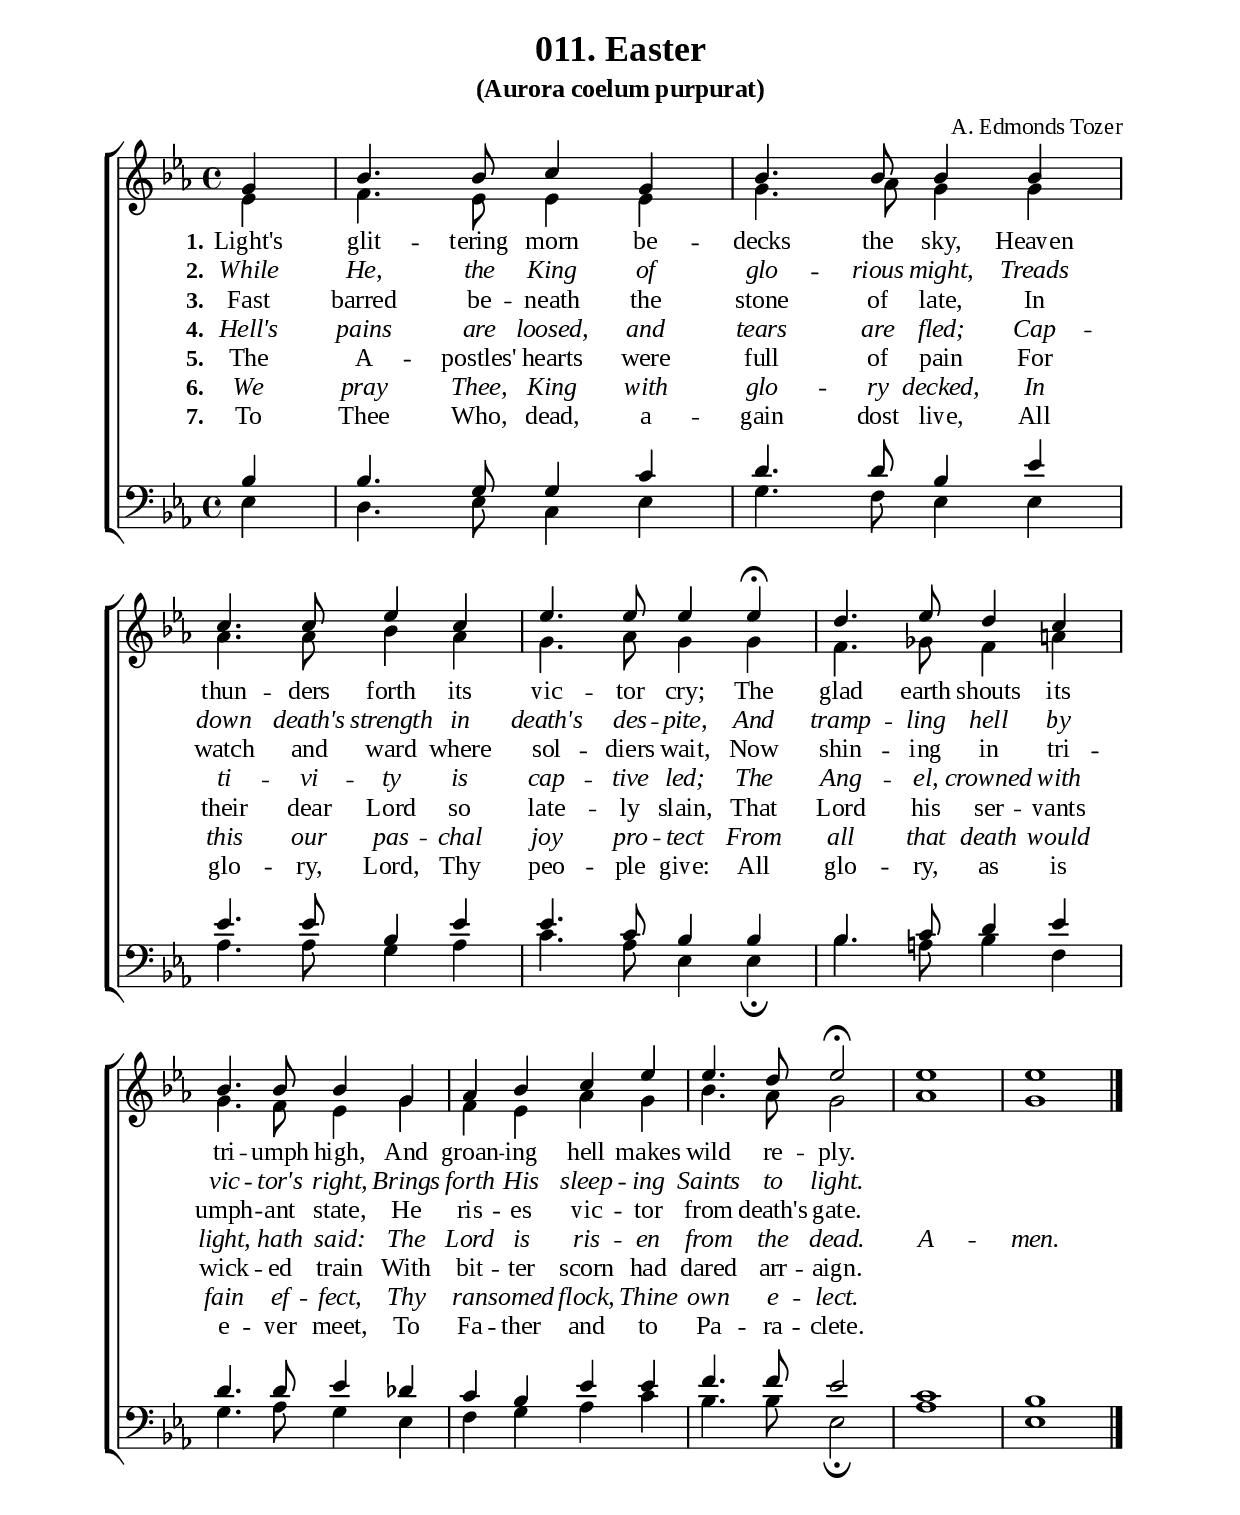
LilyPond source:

%%%%%%%%%%%%%%%%%%%%%%%%%%%%%
% CONTENTS OF THIS DOCUMENT
% 1. Common settings
% 2. Soprano verse music
% 3. Alto verse music
% 4. Tenor verse music
% 5. Basso verse music
% 6. Verse lyrics
% 7. Layout
%%%%%%%%%%%%%%%%%%%%%%%%%%%%%

%%%%%%%%%%%%%%%%%%%%%%%%%%%%%
% 1. Common settings
%%%%%%%%%%%%%%%%%%%%%%%%%%%%%
\version "2.18.2"

\header {
  title = "011. Easter"
  subtitle = "(Aurora coelum purpurat)"
  %poet = ""
  composer = "A. Edmonds Tozer"
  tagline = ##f
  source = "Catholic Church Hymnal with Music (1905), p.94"
  %site = ""
}

globalSettings= {
  \key c \minor
  \time 4/4
  %\override Score.BarNumber.break-visibility = ##(#t #t #t)
  \override Score.BarNumber.break-visibility = ##(#f #f #f)
}

verseSettings = {
  \phrasingSlurDashed
}

\paper {
  #(set-paper-size "a4")
  top-margin = 15\mm
  bottom-marign = 15\mm
  left-margin = 20\mm
  right-margin = 20\mm
  indent = #0
  #(define fonts
	 (make-pango-font-tree "Liberation Serif"
	 		       "Liberation Serif"
			       "Liberation Serif"
			       (/ 20 20)))
}

printItalic = \with {
  \override LyricText.font-shape = #'italic
}

%%%%%%%%%%%%%%%%%%%%%%%%%%%%%
% 2. Soprano verse music
%%%%%%%%%%%%%%%%%%%%%%%%%%%%%
musicVerseSoprano = \relative c' {
 \partial 4 g'4 |
  %{  1 %} bes4. bes8 c4 g |
  %{	2 %} bes4. bes8 bes4 bes \break \bar "|"
  %{	3 %} c4. c8 ees4 c |
  %{	4 %} ees4. ees8 ees4 ees \! \fermata |
  %{	5 %} d4. ees8 d4 c \break \bar "|"
  %{	6 %} bes4. bes8 bes4 g | 
  %{	7 %} aes4 bes c ees |
  %{	8 %} ees4. d8 ees2 \! \fermata |
  %{	9 %} ees1 |
  %{ 10%} ees1 \bar "|."
  
}

%%%%%%%%%%%%%%%%%%%%%%%%%%%%%
% 3. Alto verse music
%%%%%%%%%%%%%%%%%%%%%%%%%%%%%
musicVerseAlto = \relative c' {
 \partial 4 ees4 |
  %{	1 %} f4. ees8 ees4 ees |
  %{	2 %} g4. aes8 g4 g \break \bar "|"
  %{	3 %} aes4. aes8 bes4 aes |
  %{	4 %} g4. aes8 g4 g |
  %{	5 %} f4. ges8 f4 a \break \bar "|"
  %{	6 %} g4. f8 ees4 g | 
  %{	7 %} f ees aes g |
  %{	8 %} bes4. aes8 g2 |
  %{	9 %} aes1 |
  %{ 10%} g1
 
}

%%%%%%%%%%%%%%%%%%%%%%%%%%%%%
% 4. Tenor verse music
%%%%%%%%%%%%%%%%%%%%%%%%%%%%%
musicVerseTenor = \relative c' {
\partial 4 bes4 |
  %{	1 %} bes4. g8 g4 c |
  %{	2 %} d4. d8 bes4 ees \break \bar "|"
  %{	3 %} ees4. ees8 bes4 ees |
  %{	4 %} ees4. c8 bes4 bes |
  %{	5 %} bes4. c8 d4 ees \break \bar "|"
  %{	6 %} d4. d8 ees4 des | 
  %{	7 %} c bes ees ees | 
  %{	8 %} f4. f8 ees2 |
  %{	9 %} c1 |
  %{ 10%} bes

}

%%%%%%%%%%%%%%%%%%%%%%%%%%%%%
% 5. Basso verse music
%%%%%%%%%%%%%%%%%%%%%%%%%%%%%
musicVerseBasso = \relative c {
\partial 4 ees4 |
  %{	1 %} d4. ees8 c4 ees |
  %{	2 %} g4. f8 ees4 ees |
  %{	3 %} aes4. aes8 g4 aes |
  %{	4 %} c4. aes8 ees4 ees \! \fermata |
  %{	5 %} bes'4. a8 bes4 f |
  %{	6 %} g4. aes8 g4 ees |
  %{	7 %} f g aes c |
  %{	8 %} bes4. bes8 ees,2 \! \fermata |
  %{	9 %} aes1 |
  %{ 10%} ees1
 
}

%%%%%%%%%%%%%%%%%%%%%%%%%%%%%
% 6. Verse lyrics
%%%%%%%%%%%%%%%%%%%%%%%%%%%%%
lyricVerseOne = \lyricmode {
  \set stanza = #"1."
 Light's glit -- tering morn be -- decks the sky,
 Heaven thun -- ders forth its vic -- tor cry;
 The glad earth shouts its tri -- umph high,
 And groan -- ing hell makes wild re -- ply.
}

lyricVerseTwo = \lyricmode {
  \set stanza = #"2."
  While He, the King of glo -- rious might,
  Treads down death's strength in death's des -- pite,
  And tramp -- ling hell by vic -- tor's right,
  Brings forth His sleep -- ing Saints to light. 
}

lyricVerseThree = \lyricmode {
  \set stanza = #"3."
  Fast barred be -- neath the stone of late,
  In watch and ward where sol -- diers wait,
  Now shin -- ing in tri -- umph -- ant state,
  He ris -- es vic -- tor from death's gate. 
}

lyricVerseFour = \lyricmode {
  \set stanza = #"4."
  Hell's pains are loosed, and tears are fled;
  Cap -- ti -- vi -- ty is cap -- tive led;
  The Ang -- el, crowned with light, hath said:
  The Lord is ris -- en from the dead. A -- men.
}

lyricVerseFive = \lyricmode {
  \set stanza = #"5."
The A -- postles' hearts were full of pain
For their dear Lord so late -- ly slain,
That Lord his ser -- vants wick -- ed train
With bit -- ter scorn had dared arr -- aign.
}

lyricVerseSix = \lyricmode {
  \set stanza = #"6."
  We pray Thee, King with glo -- ry decked,
  In this our pas -- chal joy pro -- tect
  From all that death would fain ef -- fect,
  Thy ran -- somed flock, Thine own e -- lect.
}

lyricVerseSeven = \lyricmode {
  \set stanza = #"7."
  To Thee Who, dead, a -- gain dost live,
  All glo -- ry, Lord, Thy peo -- ple give:
  All glo -- ry, as is e -- ver meet,
  To Fa -- ther and to Pa -- ra -- clete.
}


%%%%%%%%%%%%%%%%%%%%%%%%%%%%%
% 7. Layout
%%%%%%%%%%%%%%%%%%%%%%%%%%%%%
\score {
    \new ChoirStaff <<
      \new Staff <<
        \clef "treble"
        \new Voice = "soprano" {
          \voiceOne \globalSettings \verseSettings \stemUp \slurUp \musicVerseSoprano
        }
        \new Voice = "alto" {
          \voiceTwo \globalSettings \verseSettings \stemDown \slurDown \musicVerseAlto
        }
      >>
      \new Lyrics \lyricsto soprano \lyricVerseOne
      \new Lyrics \printItalic \lyricsto soprano \lyricVerseTwo
      \new Lyrics \lyricsto soprano \lyricVerseThree
      \new Lyrics \printItalic \lyricsto soprano \lyricVerseFour
      \new Lyrics \lyricsto soprano \lyricVerseFive
      \new Lyrics \printItalic \lyricsto soprano \lyricVerseSix
	  \new Lyrics \lyricsto soprano \lyricVerseSeven
      \new Staff <<
        \clef "bass"
        \new Voice = "tenor" {
          \voiceOne \globalSettings \verseSettings \stemUp \slurUp \musicVerseTenor
        }
        \new Voice = "basso" {
          \voiceTwo \globalSettings \verseSettings \stemDown \slurDown \musicVerseBasso
        }
      >>
    >>
}

